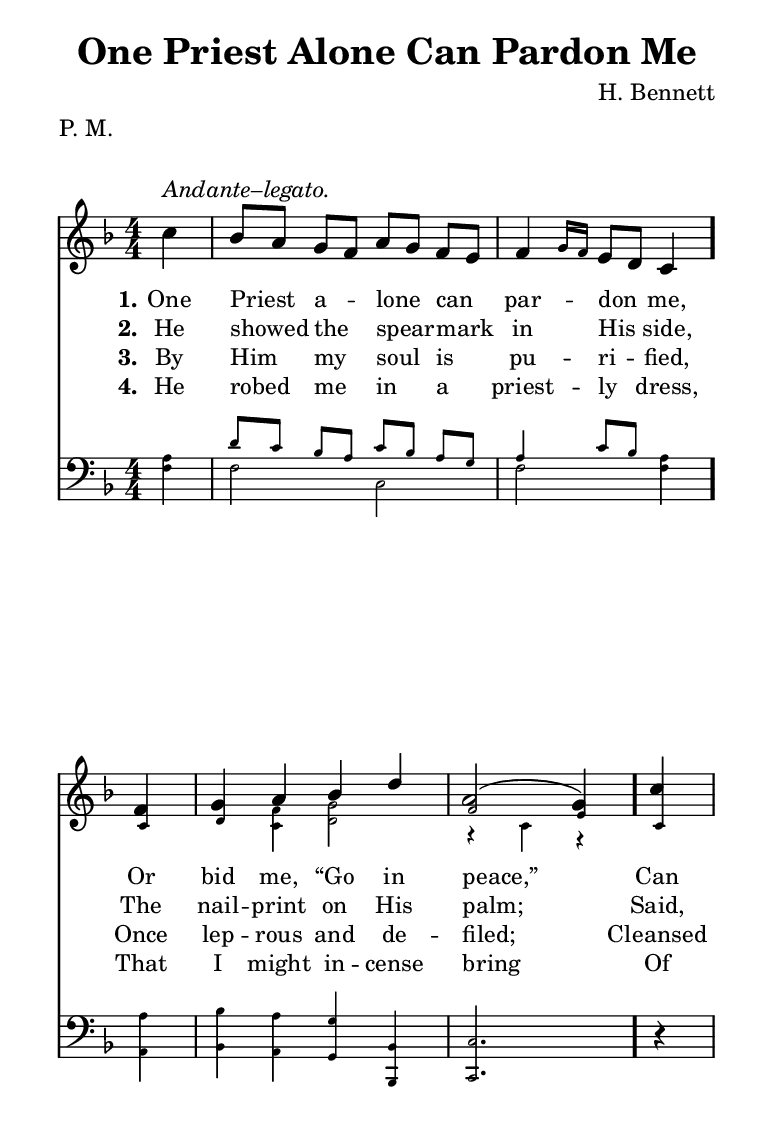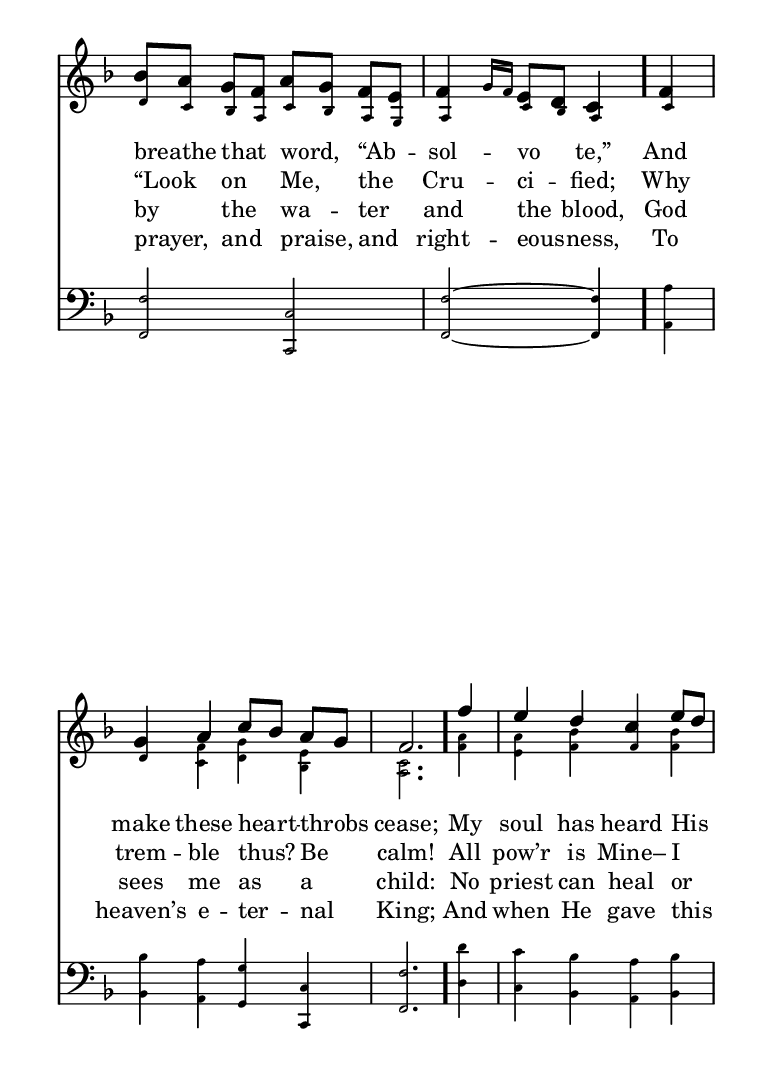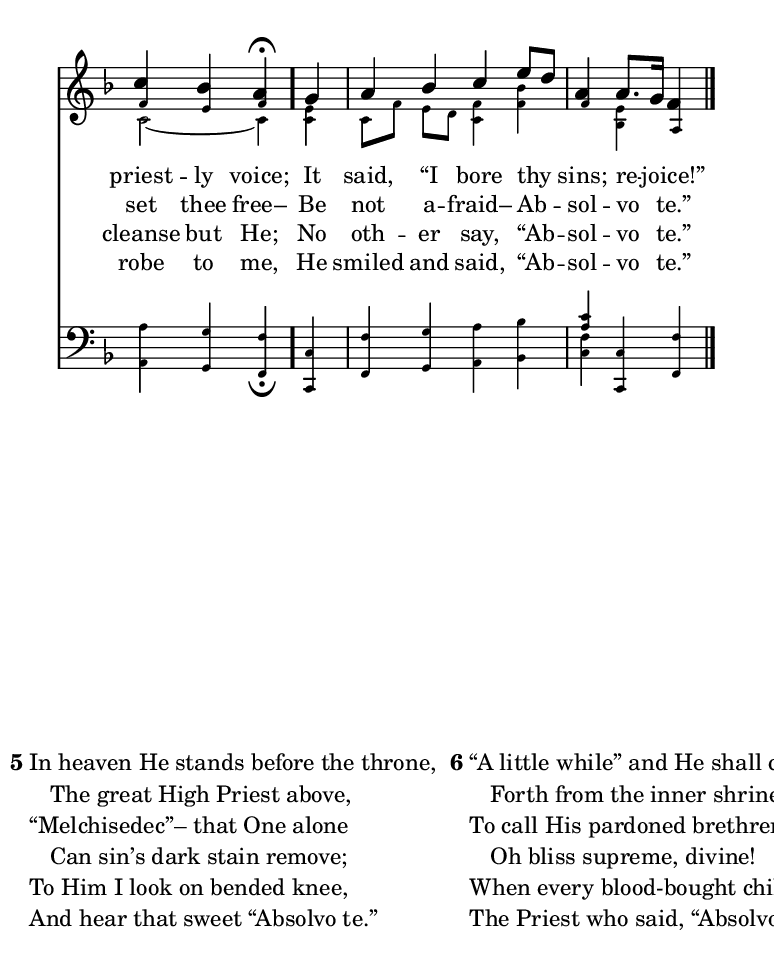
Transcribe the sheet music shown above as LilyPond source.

\include "common/global.ily"
\paper {
  \include "common/paper.ily"
}

\header{
  %gospel
  hymnnumber = "244"
  title = "One Priest Alone Can Pardon Me"
  tunename = ""
  meter = "P. M."
  poet = ""
  composer = "H. Bennett"
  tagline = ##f
}

ta = { \tempo 4=80 }
tb = { \tempo 4=40 }

global = {
  \include "common/overrides.ily"
  \override Staff.TimeSignature.style = #'numbered
  \time 4/4
  \override Score.MetronomeMark.transparent = ##t % hide all fermata changes too
  \ta
  \key f \major
  \partial 4
  \autoBeamOff
}

% The overabundant tweaks are a hurried workaround for undesired behaviours from \partcombine
notesSoprano = {
\global
\relative c'' {

  c4^\markup{\italic{Andante–legato.}} | bes8[ a] g[ f] a[ g] f[ e] | f4 \grace { g16[ f] } e8[ d] c4
  f4 | g a bes d | <a \tweak font-size #-4 f>2( <g \tweak font-size #-4 e>4)
  \eogbreak
  c4 | bes8[ a] g[ f] a[ g] f[ e] | f4 \grace { g16[ f] } e8[ d] c4
  f4 | g a c8[ bes] a[ g] | f2.
  \eogbreak
  f'4 | e d c e8[ d] | <c \tweak font-size #-4 f,>4 <bes \tweak font-size #-4 e,> \tb <a \tweak font-size #-4 f>\fermata \ta
  g4 | a bes c e8[ d] | a4 a8.[ g16] f4

  \bar "|."

}
}

notesAlto = {
\global
\override NoteHead.font-size = #-4
\relative e' {

  s4 | s1 | s2.
  \tweak font-size #-4 c4 | \tweak font-size #-4 d4 <\tweak font-size #-4 f \tweak font-size #-4 c>4 <\tweak font-size #-4 g \tweak font-size #-4 d>2 | \tweak font-size #-4 r4 \tweak font-size #-4 c, \tweak font-size #-4 r % TODO original has d2
  \tweak font-size #-4 c4 | \tweak font-size #-4 d8[ \tweak font-size #-4 c] \tweak font-size #-4 bes[ \tweak font-size #-4 a] \tweak font-size #-4 c[ \tweak font-size #-4 bes] \tweak font-size #-4 a[ \tweak font-size #-4 g] | \tweak font-size #-4 a4 \tweak font-size #-4 c8[ \tweak font-size #-4 bes] \tweak font-size #-4 a4
  \tweak font-size #-4 c4 | \tweak font-size #-4 d4 <\tweak font-size #-4 f \tweak font-size #-4 c>4 <\tweak font-size #-4 g \tweak font-size #-4 d> <\tweak font-size #-4 e \tweak font-size #-4 bes> | <\tweak font-size #-4 c \tweak font-size #-4 a>2. % TODO original has d2
  <\tweak font-size #-4 a' \tweak font-size #-4 f>4 | <\tweak font-size #-4 a \tweak font-size #-4 e> <\tweak font-size #-4 bes \tweak font-size #-4 f> \tweak font-size #-4 f <\tweak font-size #-4 bes \tweak font-size #-4 f> | \tweak font-size #-4 c,2 ~ \tweak font-size #-4 c4
  <\tweak font-size #-4 e \tweak font-size #-4 c>4 | \tweak font-size #-4 c8[ \tweak font-size #-4 f] \tweak font-size #-4 e[ \tweak font-size #-4 d] <\tweak font-size #-4 f \tweak font-size #-4 c>4 <\tweak font-size #-4 bes \tweak font-size #-4 f>4 | \tweak font-size #-4 f <\tweak font-size #-4 e \tweak font-size #-4 bes>4 \tweak font-size #-4 a,

}
}

notesTenor = {
\global
\override NoteHead.font-size = #-4
\relative a {

  a4 | \tweak font-size #-4 d8[ \tweak font-size #-4 c] \tweak font-size #-4 bes[ \tweak font-size #-4 a] \tweak font-size #-4 c[ \tweak font-size #-4 bes] \tweak font-size #-4 a[ \tweak font-size #-4 g] | \tweak font-size #-4 a4 \tweak font-size #-4 c8[ \tweak font-size #-4 bes] a4
  a4 | bes4 a g bes, | c2.
  r4 | f2 c | f2 ~ f4
  a4 | bes a g c, | f2.
  d'4 | c bes a bes | a g f
  c4 | f g a bes | <\tweak font-size #-4 c \tweak font-size #-4 a> c, f

}
}

notesBass = {
\global
\override NoteHead.font-size = #-4
\relative f {

  f4 | \tweak font-size #-4 f2 \tweak font-size #-4 c | \tweak font-size #-4 f f4
  a,4 | bes a g bes, | c2.
  r4 | f2 c | f2 ~ f4
  a4 | bes a g c, | f2.
  d'4 | c bes a bes | a g f_\fermata
  c4 | f g a bes | <\tweak font-size #-4 f' \tweak font-size #-4 c> c, f

}
}

wordsA = \lyricmode {
\set stanza = "1."

One Priest a -- lone can par -- don me, \bar "."
Or bid me, “Go in peace,” \bar "."
Can breathe that word, “Ab -- sol -- vo te,” \bar "."
And make these heart -- throbs cease; \bar "."
My soul has heard His priest -- ly voice; \bar "."
It said, “I bore thy sins; re -- joice!” \bar "."

}

wordsB = \lyricmode {
\set stanza = "2."

He showed the spear -- mark in His side,
The nail -- print on His palm;
Said, “Look on Me, the Cru -- ci -- fied;
Why trem -- ble thus? Be calm!
All pow’r is Mine– I set thee free–
Be not a -- fraid– Ab -- sol -- vo te.”

}

wordsC = \lyricmode {
\set stanza = "3."

By Him my soul is pu -- ri -- fied,
Once lep -- rous and de -- filed;
Cleansed by the wa -- ter and the blood,
God sees me as a child:
No priest can heal or cleanse but He;
No oth -- er say, “Ab -- sol -- vo te.”

}

wordsD = \lyricmode {
\set stanza = "4."

He robed me in a priest -- ly dress,
That I might in -- cense bring
Of prayer, and praise, and right -- eous -- ness,
To heaven’s e -- ter -- nal King;
And when He gave this robe to me,
He smiled and said, “Ab -- sol -- vo te.”

}

wordsE = \markuplist {

\line { In heaven He stands before the throne, }
\line { { \hspace #2 } The great High Priest above, }
\line { “Melchisedec”– that One alone }
\line { { \hspace #2 } Can sin’s dark stain remove; }
\line { To Him I look on bended knee, }
\line { And hear that sweet “Absolvo te.” }

}

wordsF = \markuplist {

\line { “A little while” and He shall come }
\line { { \hspace #2 } Forth from the inner shrine, }
\line { To call His pardoned brethren home; }
\line { { \hspace #2 } Oh bliss supreme, divine! }
\line { When every blood-bought child shall see }
\line { The Priest who said, “Absolvo te.” }

}

\score {
  \context ChoirStaff <<
    \context Staff = upper <<
      \set Staff.autoBeaming = ##f
      \set ChoirStaff.systemStartDelimiter = #'SystemStartBar
      \set ChoirStaff.printPartCombineTexts = ##f
      \partcombine #'(2 . 9) \notesSoprano \notesAlto
      \context NullVoice = sopranos { \voiceOne << \notesSoprano >> }
      \context NullVoice = altos { \voiceTwo << \notesAlto >> }
      \context Lyrics = one   \lyricsto sopranos \wordsA
      \context Lyrics = two   \lyricsto sopranos \wordsB
      \context Lyrics = three \lyricsto sopranos \wordsC
      \context Lyrics = four  \lyricsto sopranos \wordsD
    >>
    \context Staff = men <<
      \set Staff.autoBeaming = ##f
      \clef bass
      \set ChoirStaff.printPartCombineTexts = ##f
      \partcombine #'(2 . 9) \notesTenor \notesBass
      \context NullVoice = tenors { \voiceOne << \notesTenor >> }
      \context NullVoice = basses { \voiceTwo << \notesBass >> }
    >>
  >>
  \layout {
    \include "common/layout.ily"
  }
  \midi{
    \include "common/midi.ily"
  }
}

\noPageBreak

\markup { \fill-line {
  \hspace #0.1
  \line{ \bold 5 \column { \wordsE } }
  \hspace #0.1
  \line{ \bold 6 \column { \wordsF } }
  \hspace #0.1
} }

\version "2.19.49"  % necessary for upgrading to future LilyPond versions.

% vi:set et ts=2 sw=2 ai nocindent syntax=lilypond:
